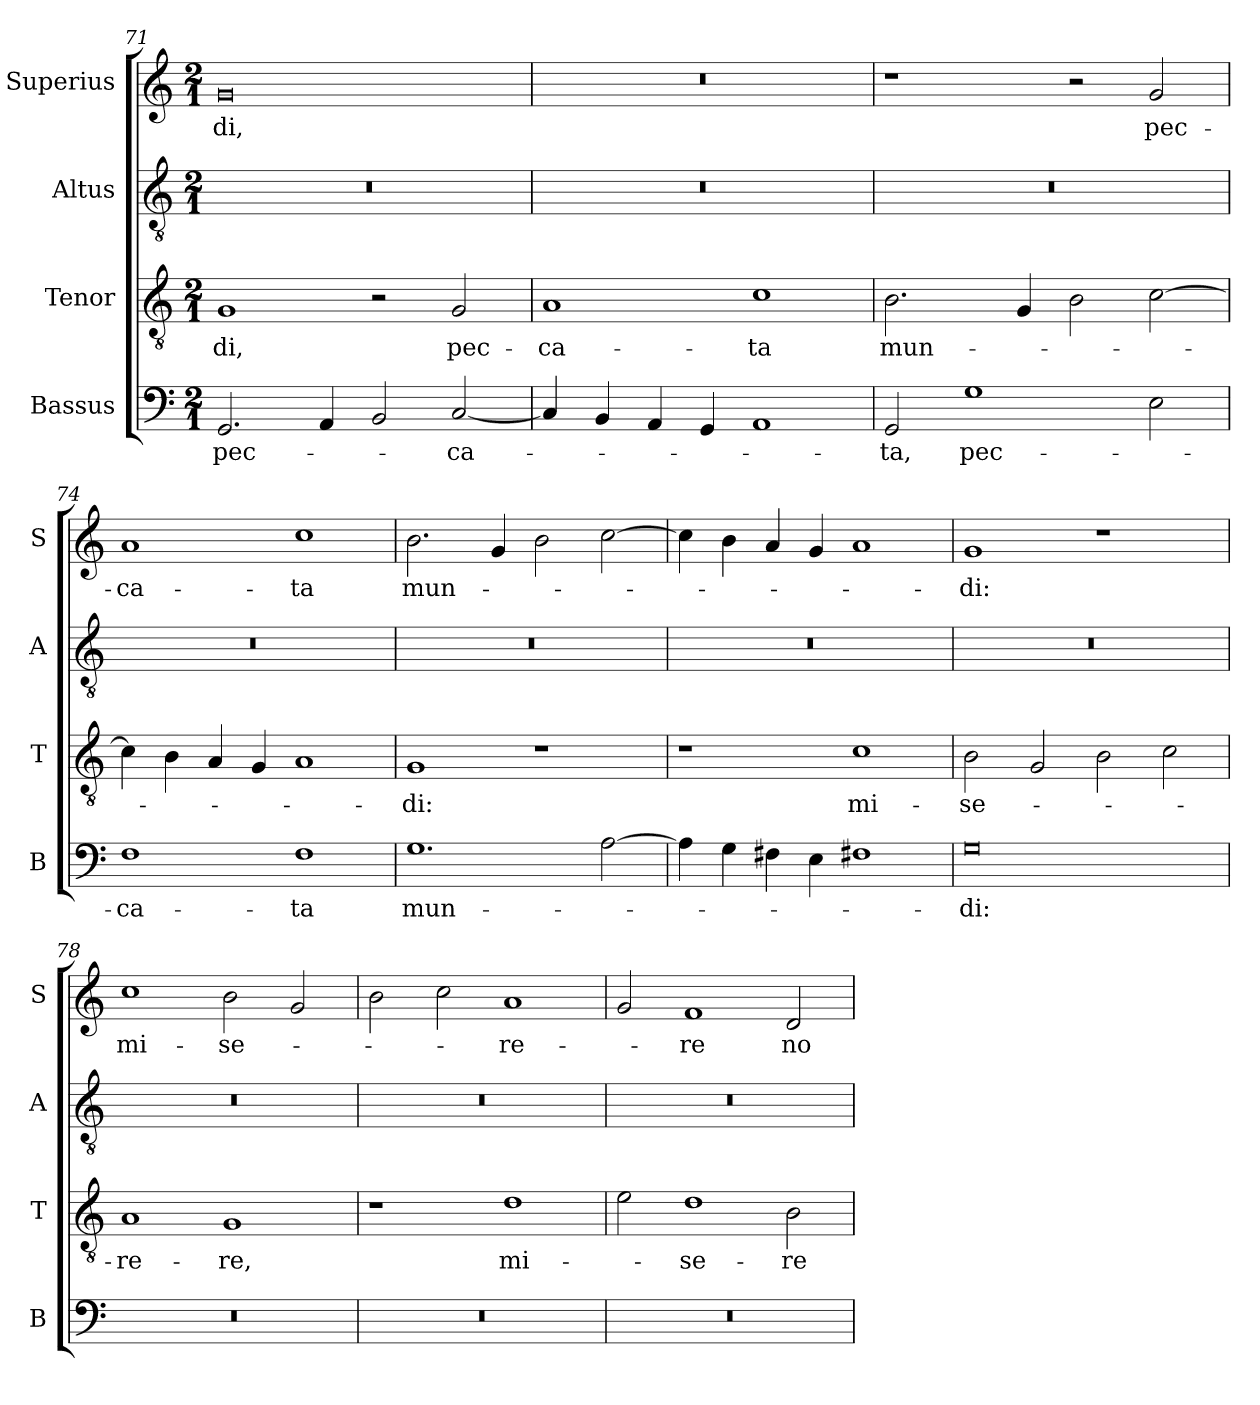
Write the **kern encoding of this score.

**kern	**text	**kern	**text	**kern	**kern	**text
*part4	*part4	*part3	*part3	*part2	*part1	*part1
*staff4	*staff4	*staff3	*staff3	*staff2	*staff1	*staff1
*I"Bassus	*	*I"Tenor	*	*I"Altus	*I"Superius	*
*I'B	*	*I'T	*	*I'A	*I'S	*
*clefF4	*	*clefGv2	*	*clefGv2	*clefG2	*
*k[]	*	*k[]	*	*k[]	*k[]	*
*M2/1	*	*M2/1	*	*M2/1	*M2/1	*
=71	=71	=71	=71	=71	=71	=71
!	!LO:LY:i	!	!LO:LY:i	!	!	!LO:LY:i
2.GG	pec-	1G	-di,	0r	0g	-di,
4AA	.	.	.	.	.	.
2BB	.	2r	.	.	.	.
!	!LO:LY:i	!	!LO:LY:i	!	!	!
[2C	-ca-	2G	pec-	.	.	.
=72	=72	=72	=72	=72	=72	=72
!	!	!	!LO:LY:i	!	!	!
4C]	.	1A	-ca-	0r	0r	.
4BB	.	.	.	.	.	.
4AA	.	.	.	.	.	.
4GG	.	.	.	.	.	.
!	!	!	!LO:LY:i	!	!	!
1AA	.	1c	-ta	.	.	.
=73	=73	=73	=73	=73	=73	=73
!	!LO:LY:i	!	!LO:LY:i	!	!	!
2GG	-ta,	2.B	mun-	0r	1r	.
!	!LO:LY:i	!	!	!	!	!
1G	pec-	.	.	.	.	.
.	.	4G	.	.	.	.
.	.	2B	.	.	2r	.
!	!	!	!	!	!	!LO:LY:i
2E	.	[2c	.	.	2g	pec-
=74	=74	=74	=74	=74	=74	=74
!	!LO:LY:i	!	!	!	!	!LO:LY:i
1F	-ca-	4c]	.	0r	1a	-ca-
.	.	4B	.	.	.	.
.	.	4A	.	.	.	.
.	.	4G	.	.	.	.
!	!LO:LY:i	!	!	!	!	!LO:LY:i
1F	-ta	1A	.	.	1cc	-ta
=75	=75	=75	=75	=75	=75	=75
!	!LO:LY:i	!	!LO:LY:i	!	!	!
1.G	mun-	1G	-di:	0r	2.b	mun-
.	.	.	.	.	4g	.
.	.	1r	.	.	2b	.
[2A	.	.	.	.	[2cc	.
=76	=76	=76	=76	=76	=76	=76
4A]	.	1r	.	0r	4cc]	.
4G	.	.	.	.	4b	.
4F#X	.	.	.	.	4a	.
4E	.	.	.	.	4g	.
1F#X	.	1c	mi-	.	1a	.
=77	=77	=77	=77	=77	=77	=77
!	!LO:LY:i	!	!	!	!	!
0G	-di:	2B	-se-	0r	1g	-di:
.	.	2G	.	.	.	.
.	.	2B	.	.	1r	.
.	.	2c	.	.	.	.
=78	=78	=78	=78	=78	=78	=78
0r	.	1A	-re-	0r	1cc	mi-
.	.	1G	-re,	.	2b	-se-
.	.	.	.	.	2g	.
=79	=79	=79	=79	=79	=79	=79
0r	.	1r	.	0r	2b	.
.	.	.	.	.	2cc	.
!	!	!	!LO:LY:i	!	!	!
.	.	1d	mi-	.	1a	-re-
=80	=80	=80	=80	=80	=80	=80
0r	.	2e	.	0r	2g	.
!	!	!	!LO:LY:i	!	!	!
.	.	1d	-se-	.	1f	-re
!	!	!	!LO:LY:i	!	!	!LO:LY:i
.	.	2B	-re-	.	2d	no-
=	=	=	=	=	=	=
*-	*-	*-	*-	*-	*-	*-
